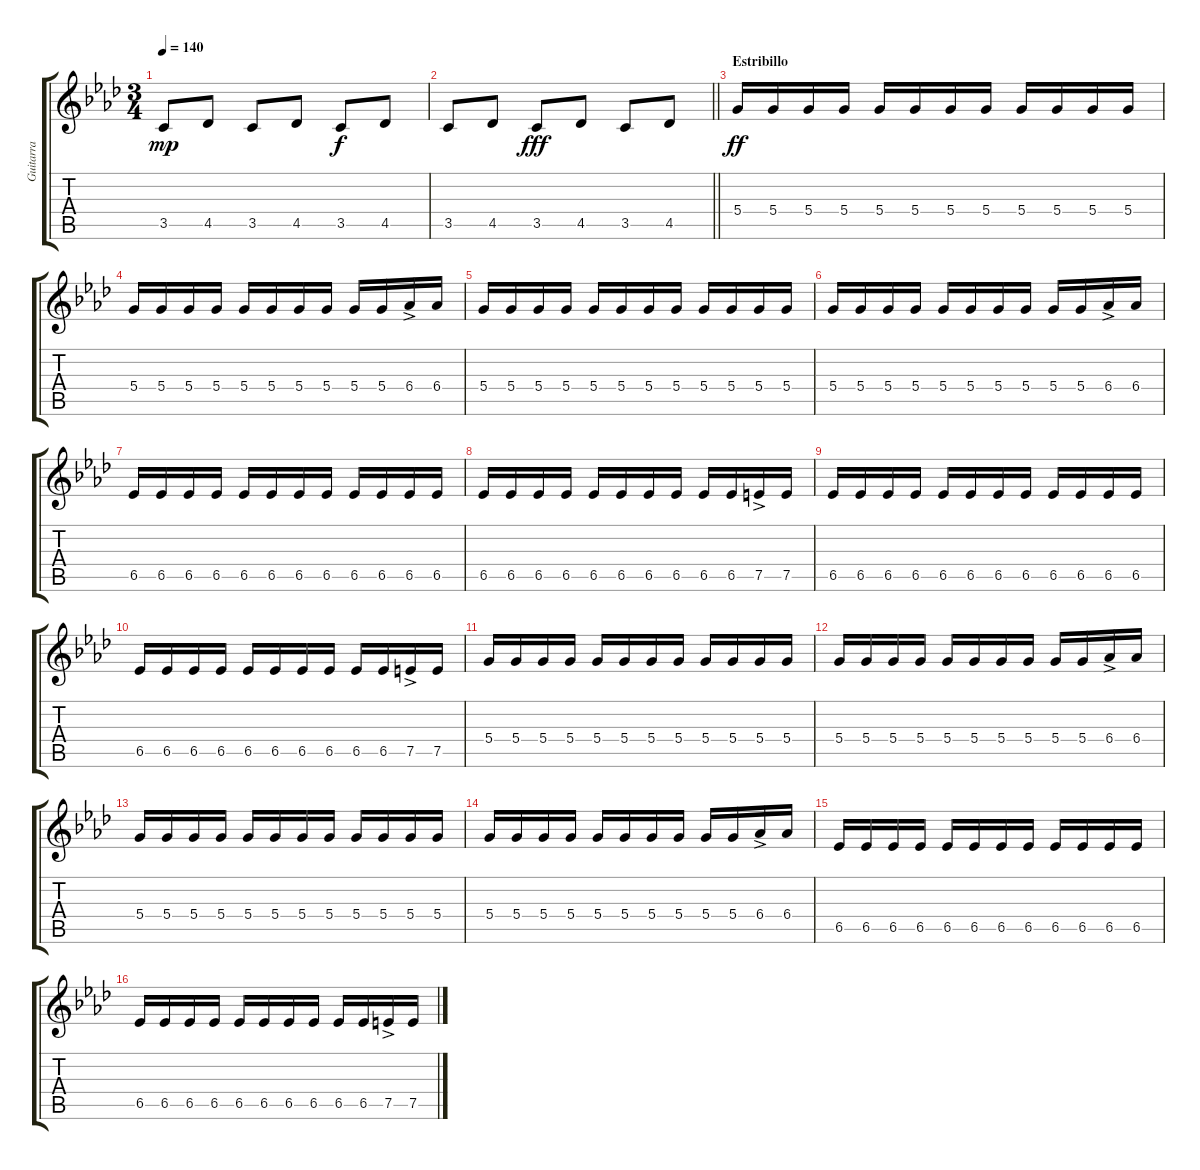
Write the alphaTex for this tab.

\track ("Guitarra" "Guitarra") {instrument distortionguitar}
\staff {score tabs}
\tuning (E4 B3 G3 D3 A2 E2) {hide}
\ts (3 4)
\tempo 140
\clef g2
\ks fminor
3.5.8{dy mp} 4.5.8 3.5.8 4.5.8 3.5.8{dy f} 4.5.8 |
\barLineRight lightlight
3.5.8 4.5.8 3.5.8{dy fff} 4.5.8 3.5.8 4.5.8 |
\section ("" "Estribillo")
5.4.16{dy ff instrument distortionguitar} 5.4.16 5.4.16 5.4.16 5.4.16 5.4.16 5.4.16 5.4.16 5.4.16 5.4.16 5.4.16 5.4.16 |
5.4.16 5.4.16 5.4.16 5.4.16 5.4.16 5.4.16 5.4.16 5.4.16 5.4.16 5.4.16 6.4{ac}.16 6.4.16 |
5.4.16 5.4.16 5.4.16 5.4.16 5.4.16 5.4.16 5.4.16 5.4.16 5.4.16 5.4.16 5.4.16 5.4.16 |
5.4.16 5.4.16 5.4.16 5.4.16 5.4.16 5.4.16 5.4.16 5.4.16 5.4.16 5.4.16 6.4{ac}.16 6.4.16 |
6.5.16 6.5.16 6.5.16 6.5.16 6.5.16 6.5.16 6.5.16 6.5.16 6.5.16 6.5.16 6.5.16 6.5.16 |
6.5.16 6.5.16 6.5.16 6.5.16 6.5.16 6.5.16 6.5.16 6.5.16 6.5.16 6.5.16 7.5{ac}.16 7.5.16 |
6.5.16 6.5.16 6.5.16 6.5.16 6.5.16 6.5.16 6.5.16 6.5.16 6.5.16 6.5.16 6.5.16 6.5.16 |
6.5.16 6.5.16 6.5.16 6.5.16 6.5.16 6.5.16 6.5.16 6.5.16 6.5.16 6.5.16 7.5{ac}.16 7.5.16 |
5.4.16 5.4.16 5.4.16 5.4.16 5.4.16 5.4.16 5.4.16 5.4.16 5.4.16 5.4.16 5.4.16 5.4.16 |
5.4.16 5.4.16 5.4.16 5.4.16 5.4.16 5.4.16 5.4.16 5.4.16 5.4.16 5.4.16 6.4{ac}.16 6.4.16 |
5.4.16 5.4.16 5.4.16 5.4.16 5.4.16 5.4.16 5.4.16 5.4.16 5.4.16 5.4.16 5.4.16 5.4.16 |
5.4.16 5.4.16 5.4.16 5.4.16 5.4.16 5.4.16 5.4.16 5.4.16 5.4.16 5.4.16 6.4{ac}.16 6.4.16 |
6.5.16 6.5.16 6.5.16 6.5.16 6.5.16 6.5.16 6.5.16 6.5.16 6.5.16 6.5.16 6.5.16 6.5.16 |
6.5.16 6.5.16 6.5.16 6.5.16 6.5.16 6.5.16 6.5.16 6.5.16 6.5.16 6.5.16 7.5{ac}.16 7.5.16
